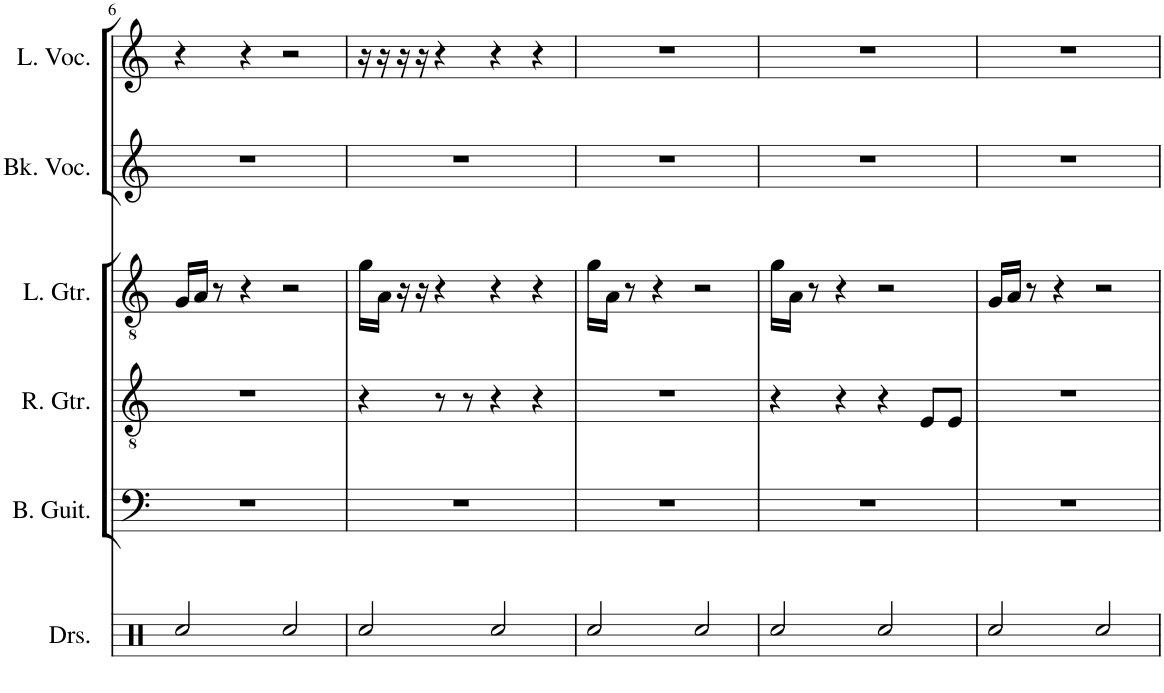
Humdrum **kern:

**kern	**kern	**kern	**kern	**kern	**kern
*part6	*part5	*part4	*part3	*part2	*part1
*staff6	*staff5	*staff4	*staff3	*staff2	*staff1
*I"Drumset	*I"Bass Guitar	*I"Rhythm Guitar	*I"Lead Guitar	*I"Backing Vocals	*I"Lead Vocals
*I'Drs.	*I'B. Guit.	*I'R. Gtr.	*I'L. Gtr.	*I'Bk. Voc.	*I'L. Voc.
!!LO:PB:g=z
*clefX	*clefF4	*clefGv2	*clefGv2	*clefG2	*clefG2
*	*Trd7c12	*	*	*	*
*k[]	*k[]	*k[]	*k[]	*k[]	*k[]
*M4/4	*M4/4	*M4/4	*M4/4	*M4/4	*M4/4
=6	=6	=6	=6	=6	=6
2Rcc/	1r	1r	16G/LL	1r	4r
.	.	.	16A/JJ	.	.
.	.	.	8r	.	.
.	.	.	4r	.	4r
2Rcc/	.	.	2r	.	2r
=7	=7	=7	=7	=7	=7
2Rcc/	1r	4r	16g\LL	1r	16r
.	.	.	16A\JJ	.	16r
.	.	.	16r	.	16r
.	.	.	16r	.	16r
.	.	8r	4r	.	4r
.	.	8r	.	.	.
2Rcc/	.	4r	4r	.	4r
.	.	4r	4r	.	4r
=8	=8	=8	=8	=8	=8
2Rcc/	1r	1r	16g\LL	1r	1r
.	.	.	16A\JJ	.	.
.	.	.	8r	.	.
.	.	.	4r	.	.
2Rcc/	.	.	2r	.	.
=9	=9	=9	=9	=9	=9
2Rcc/	1r	4r	16g\LL	1r	1r
.	.	.	16A\JJ	.	.
.	.	.	8r	.	.
.	.	4r	4r	.	.
2Rcc/	.	4r	2r	.	.
.	.	8E/L	.	.	.
.	.	8E/J	.	.	.
=10	=10	=10	=10	=10	=10
2Rcc/	1r	1r	16G/LL	1r	1r
.	.	.	16A/JJ	.	.
.	.	.	8r	.	.
.	.	.	4r	.	.
2Rcc/	.	.	2r	.	.
=	=	=	=	=	=
*-	*-	*-	*-	*-	*-
